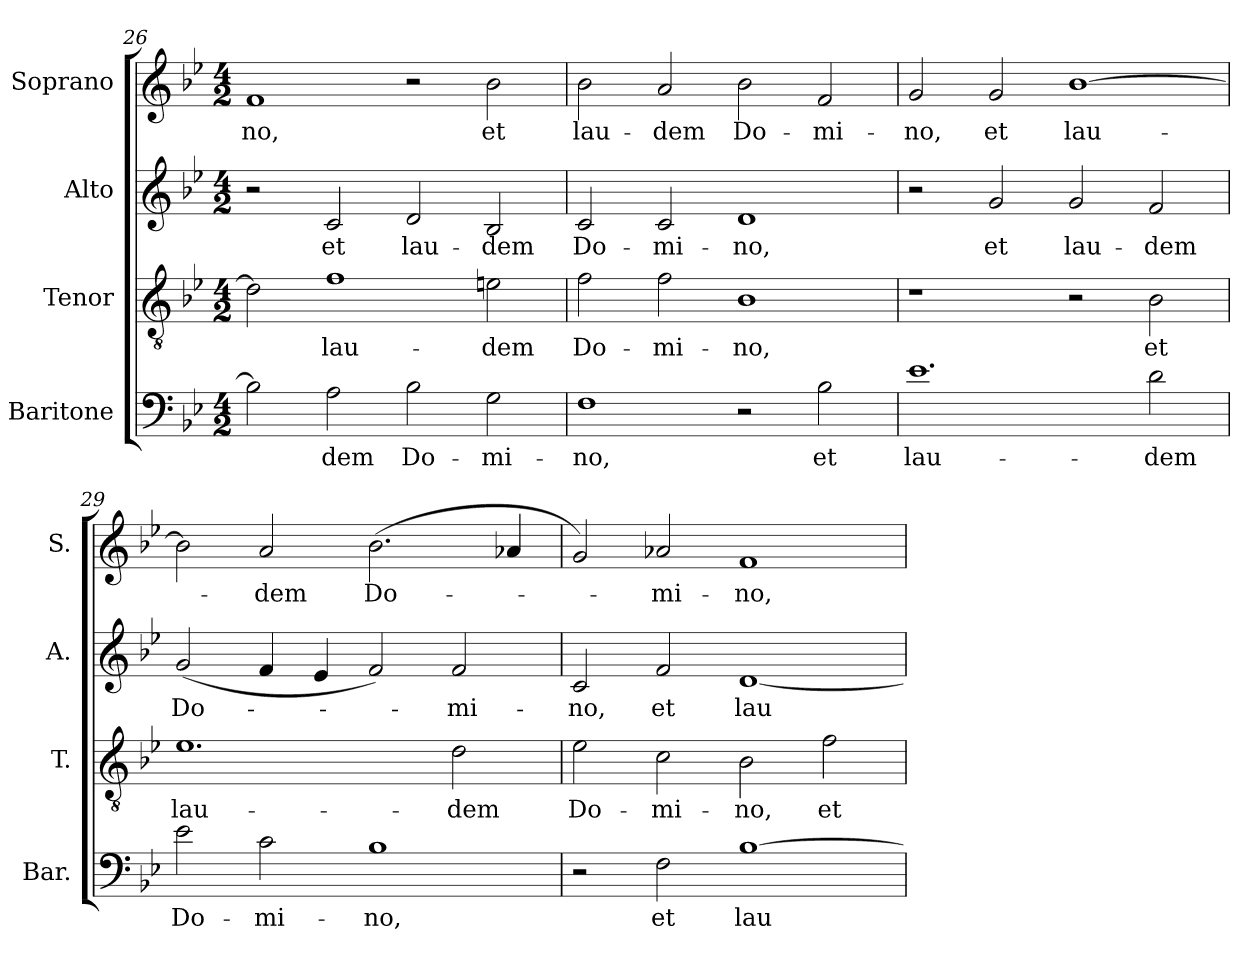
**kern	**text	**kern	**text	**kern	**text	**kern	**text
*part4	*part4	*part3	*part3	*part2	*part2	*part1	*part1
*staff4	*staff4	*staff3	*staff3	*staff2	*staff2	*staff1	*staff1
*I"Baritone	*	*I"Tenor	*	*I"Alto	*	*I"Soprano	*
*I'Bar.	*	*I'T.	*	*I'A.	*	*I'S.	*
*clefF4	*	*clefGv2	*	*clefG2	*	*clefG2	*
*	*	*ITrd7c12	*	*	*	*	*
*k[b-e-]	*	*k[b-e-]	*	*k[b-e-]	*	*k[b-e-]	*
*B-:	*	*B-:	*	*B-:	*	*B-:	*
*M4/2	*	*M4/2	*	*M4/2	*	*M4/2	*
=26	=26	=26	=26	=26	=26	=26	=26
!	!	!	!	!	!	!	!LO:LY:b:color=#000000
2B-i\]	.	2Di\]	.	2r	.	1fi	-no,
!	!LO:LY:b:color=#000000	!	!	!	!	!	!
!	!	!	!LO:LY:b:color=#000000	!	!	!	!
!	!	!	!	!	!LO:LY:b:color=#000000	!	!
2Ai\	-dem	1Fi	lau-	2ci/	et	.	.
!	!LO:LY:b:color=#000000	!	!	!	!	!	!
!	!	!	!	!	!LO:LY:b:color=#000000	!	!
2B-i\	Do-	.	.	2di/	lau-	2r	.
!	!LO:LY:b:color=#000000	!	!	!	!	!	!
!	!	!	!LO:LY:b:color=#000000	!	!	!	!
!	!	!	!	!	!LO:LY:b:color=#000000	!	!
!	!	!	!	!	!	!	!LO:LY:b:color=#000000
2Gi\	-mi-	2Eni\	-dem	2B-i/	-dem	2b-i\	et
=27	=27	=27	=27	=27	=27	=27	=27
!	!LO:LY:b:color=#000000	!	!	!	!	!	!
!	!	!	!LO:LY:b:color=#000000	!	!	!	!
!	!	!	!	!	!LO:LY:b:color=#000000	!	!
!	!	!	!	!	!	!	!LO:LY:b:color=#000000
1Fi	-no,	2Fi\	Do-	2ci/	Do-	2b-i\	lau-
!	!	!	!LO:LY:b:color=#000000	!	!	!	!
!	!	!	!	!	!LO:LY:b:color=#000000	!	!
!	!	!	!	!	!	!	!LO:LY:b:color=#000000
.	.	2Fi\	-mi-	2ci/	-mi-	2ai/	-dem
!	!	!	!LO:LY:b:color=#000000	!	!	!	!
!	!	!	!	!	!LO:LY:b:color=#000000	!	!
!	!	!	!	!	!	!	!LO:LY:b:color=#000000
2r	.	1BB-i	-no,	1di	-no,	2b-i\	Do-
!	!LO:LY:b:color=#000000	!	!	!	!	!	!
!	!	!	!	!	!	!	!LO:LY:b:color=#000000
2B-i\	et	.	.	.	.	2fi/	-mi-
=28	=28	=28	=28	=28	=28	=28	=28
!	!LO:LY:b:color=#000000	!	!	!	!	!	!
!	!	!	!	!	!	!	!LO:LY:b:color=#000000
1.e-i	lau-	1r	.	2r	.	2gi/	-no,
!	!	!	!	!	!LO:LY:b:color=#000000	!	!
!	!	!	!	!	!	!	!LO:LY:b:color=#000000
.	.	.	.	2gi/	et	2gi/	et
!	!	!	!	!	!LO:LY:b:color=#000000	!	!
!	!	!	!	!	!	!	!LO:LY:b:color=#000000
.	.	2r	.	2gi/	lau-	[1b-i	lau-
!	!LO:LY:b:color=#000000	!	!	!	!	!	!
!	!	!	!LO:LY:b:color=#000000	!	!	!	!
!	!	!	!	!	!LO:LY:b:color=#000000	!	!
2di\	-dem	2BB-i\	et	2fi/	-dem	.	.
=29	=29	=29	=29	=29	=29	=29	=29
!	!LO:LY:b:color=#000000	!	!	!	!	!	!
!	!	!	!LO:LY:b:color=#000000	!	!	!	!
!	!	!	!	!	!LO:LY:b:color=#000000	!	!
2e-i\	Do-	1.E-i	lau-	(2gi/	Do-	2b-i\]	.
!	!LO:LY:b:color=#000000	!	!	!	!	!	!
!	!	!	!	!	!	!	!LO:LY:b:color=#000000
2ci\	-mi-	.	.	4fi/	.	2ai/	-dem
.	.	.	.	4e-i/	.	.	.
!	!LO:LY:b:color=#000000	!	!	!	!	!	!
!	!	!	!	!	!	!	!LO:LY:b:color=#000000
1B-i	-no,	.	.	2fi/)	.	(2.b-i\	Do-
!	!	!	!LO:LY:b:color=#000000	!	!	!	!
!	!	!	!	!	!LO:LY:b:color=#000000	!	!
.	.	2Di\	-dem	2fi/	-mi-	.	.
.	.	.	.	.	.	4a-Xi/	.
!!LO:LB:g=z
=30	=30	=30	=30	=30	=30	=30	=30
!	!	!	!LO:LY:b:color=#000000	!	!	!	!
!	!	!	!	!	!LO:LY:b:color=#000000	!	!
2r	.	2E-i\	Do-	2ci/	-no,	2gi/)	.
!	!LO:LY:b:color=#000000	!	!	!	!	!	!
!	!	!	!LO:LY:b:color=#000000	!	!	!	!
!	!	!	!	!	!LO:LY:b:color=#000000	!	!
!	!	!	!	!	!	!	!LO:LY:b:color=#000000
2Fi\	et	2Ci\	-mi-	2fi/	et	2a-Xi/	-mi-
!	!LO:LY:b:color=#000000	!	!	!	!	!	!
!	!	!	!LO:LY:b:color=#000000	!	!	!	!
!	!	!	!	!	!LO:LY:b:color=#000000	!	!
!	!	!	!	!	!	!	!LO:LY:b:color=#000000
[1B-i	lau-	2BB-i\	-no,	[1di	lau-	1fi	-no,
!	!	!	!LO:LY:b:color=#000000	!	!	!	!
.	.	2Fi\	et	.	.	.	.
=	=	=	=	=	=	=	=
*-	*-	*-	*-	*-	*-	*-	*-
